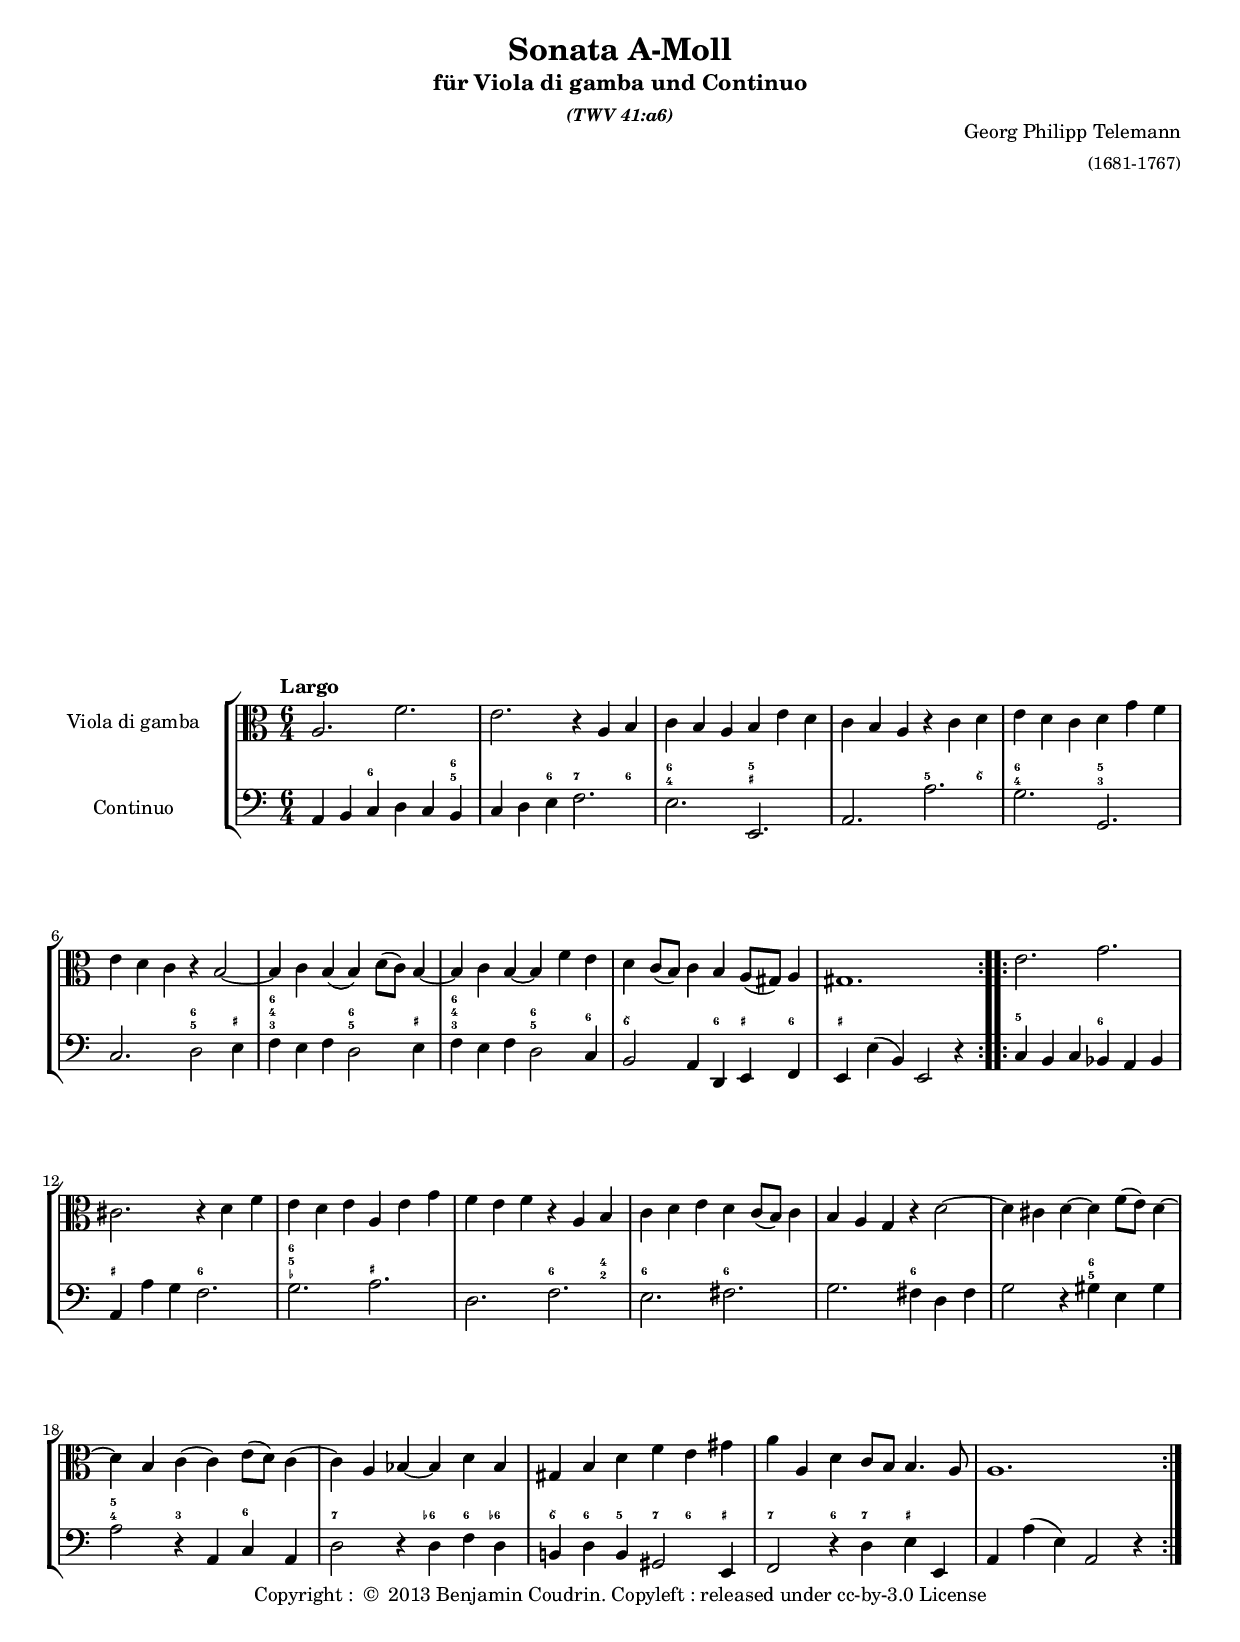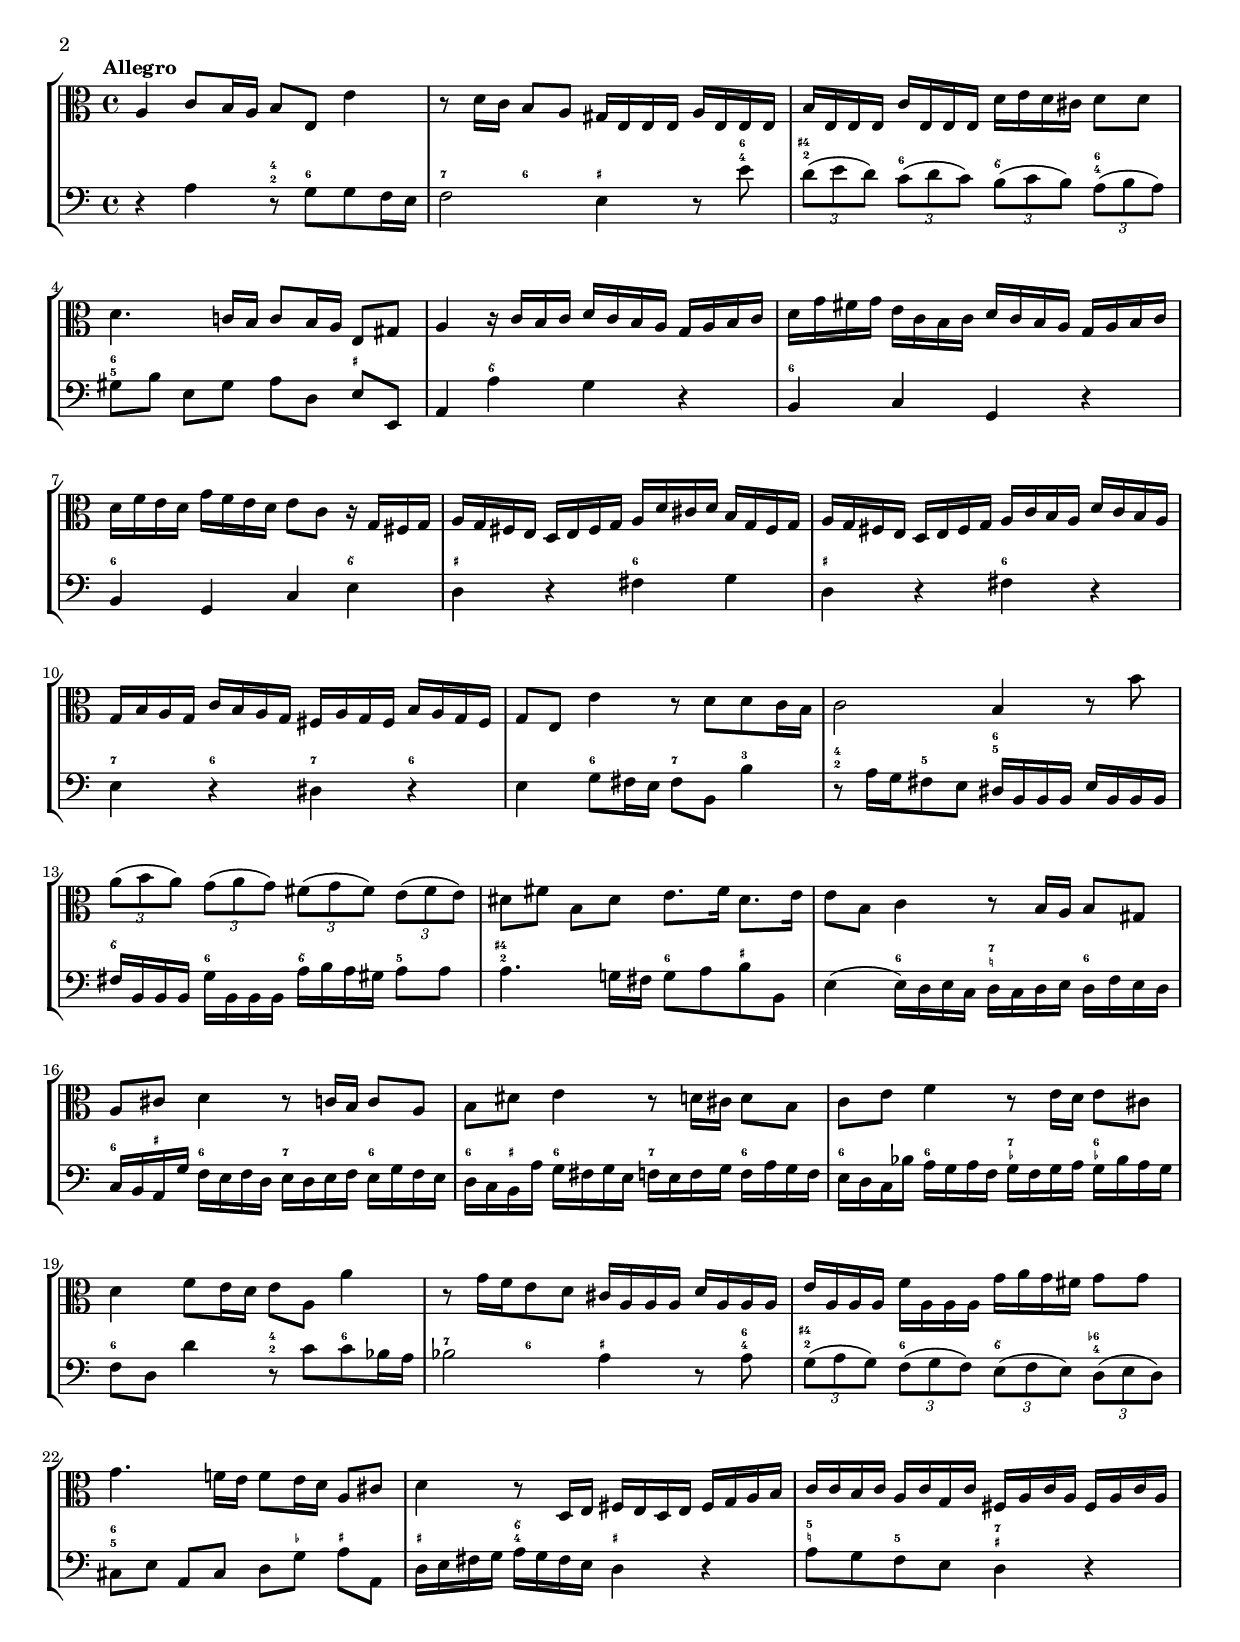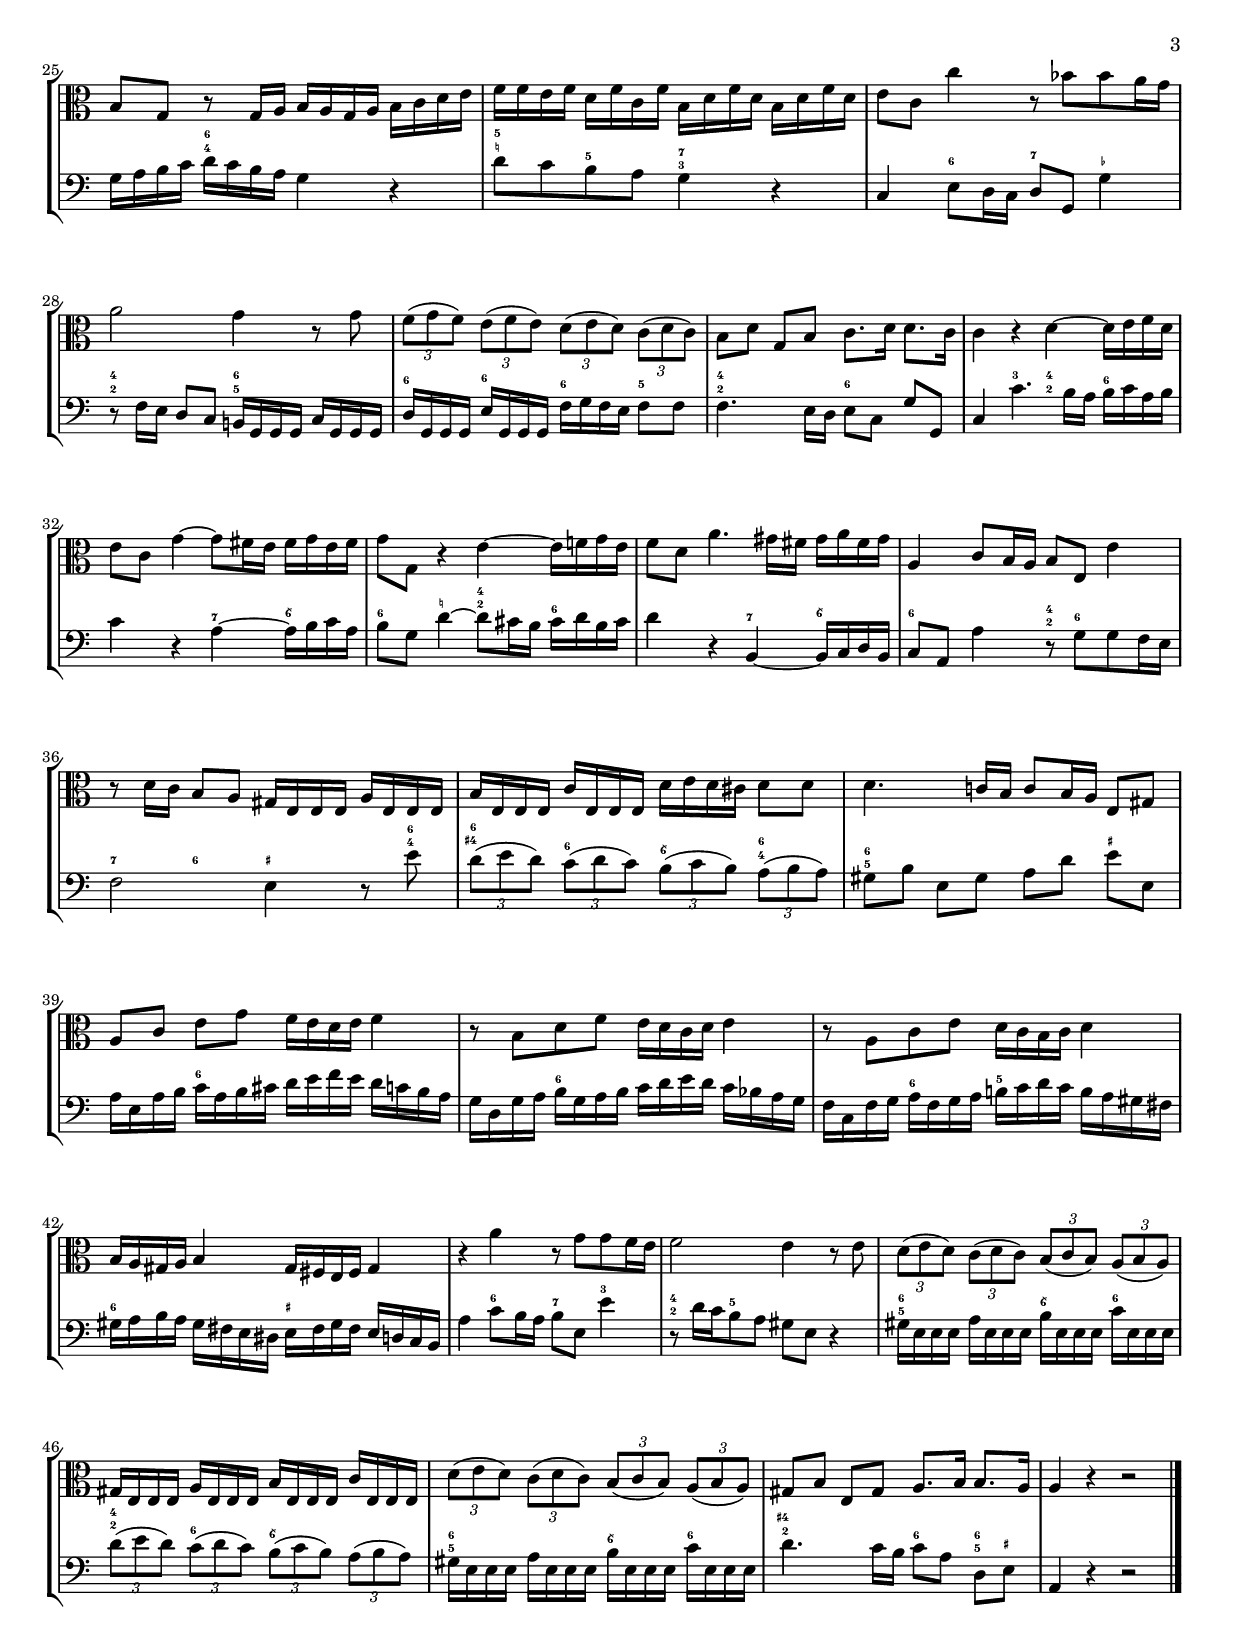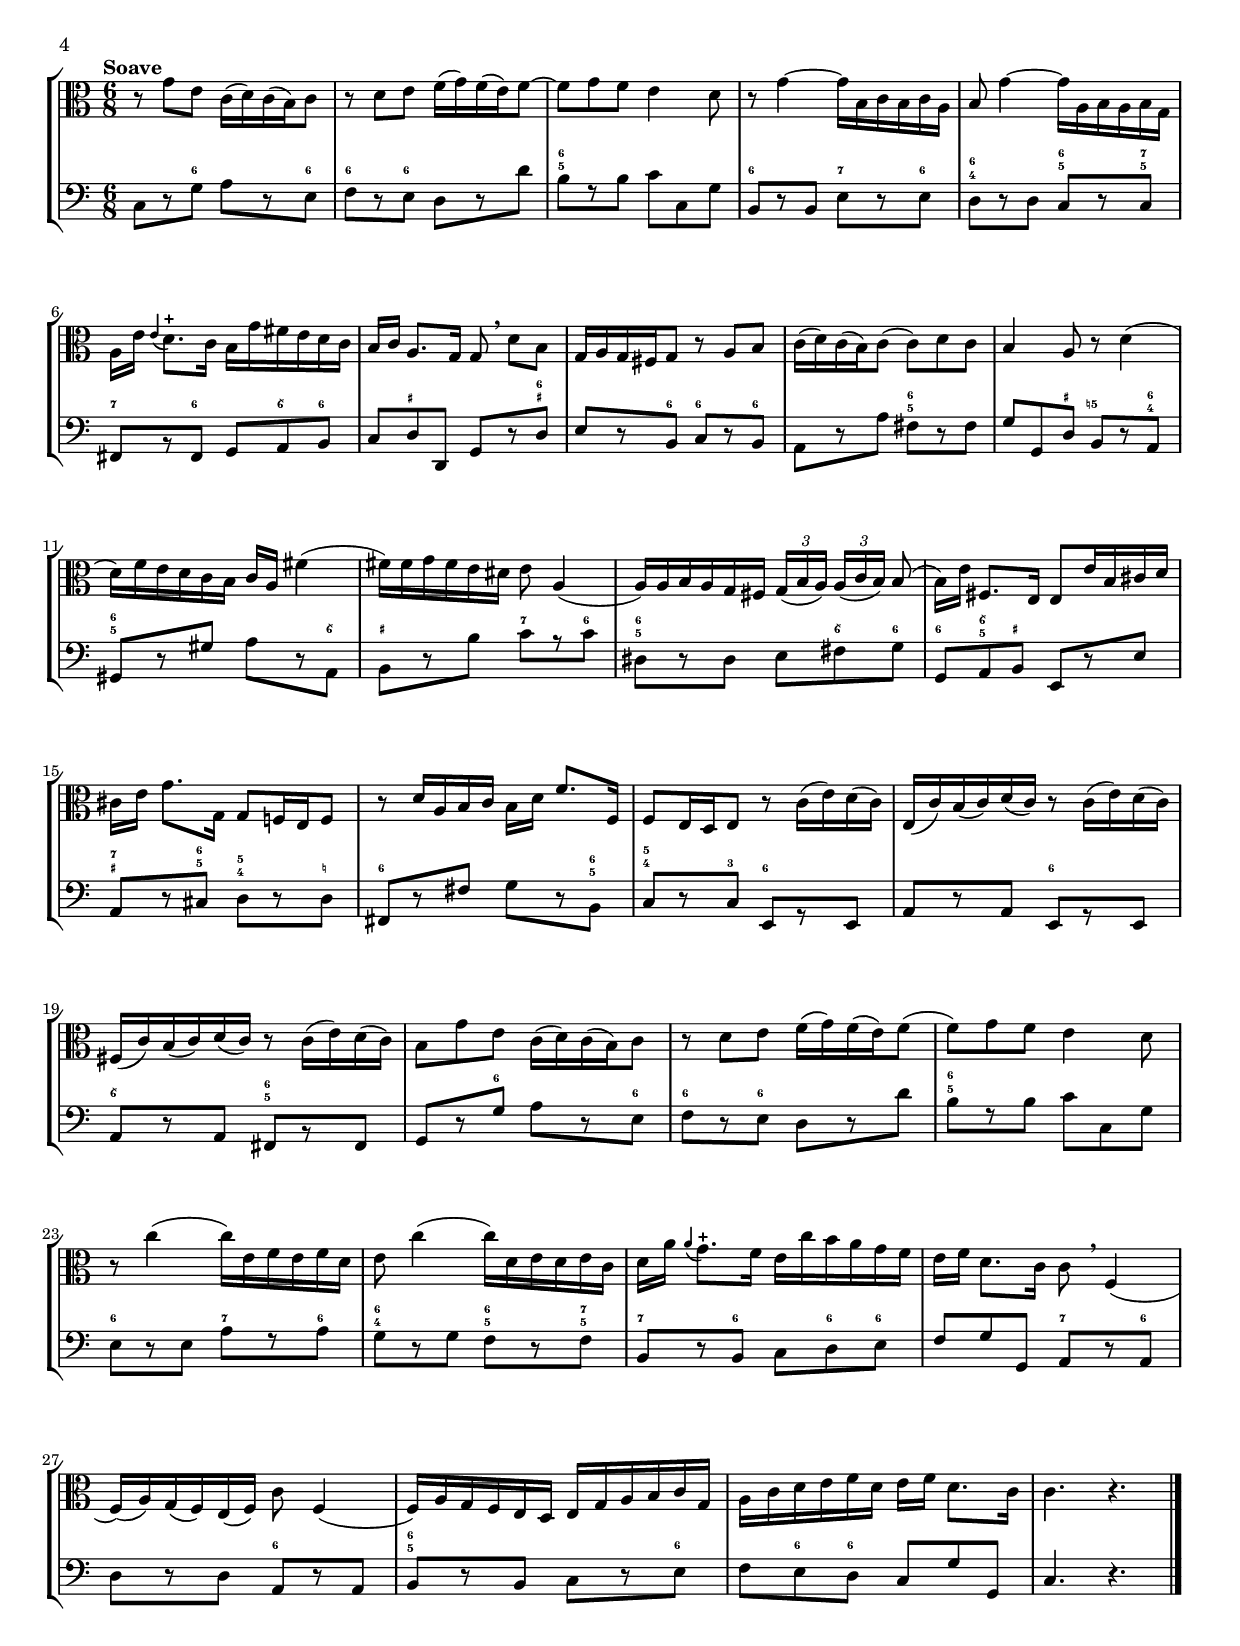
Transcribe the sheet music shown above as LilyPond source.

%%  twv41a6.ly
%%  Copyright (c) 2013 Benjamin Coudrin <benjamin.coudrin@gmail.com>
%%                All Rights Reserved
%%
%%  Copyleft :
%%  This program is free software. It comes without any warranty, to
%%  the extent permitted by applicable law. You can redistribute it
%%  and/or modify it under the terms of the Do What The Fuck You Want
%%  To Public License, Version 2, as published by Sam Hocevar. See
%%  http://sam.zoy.org/wtfpl/COPYING for more details.

\version "2.14.2"

#(set-default-paper-size "a4")
#(set-global-staff-size 17)

\paper {
  line-width    = 190\mm
  left-margin   = 10\mm
  top-margin    = 10\mm
  bottom-margin = 20\mm
  ragged-last-bottom = ##t
  ragged-bottom = ##f
  annotate-spacing = ##f
  %#(define page-breaking ly:page-turn-breaking)
}

\header {
  title = "Sonata A-Moll"
  subtitle = \markup \center-column { "für Viola di gamba und Continuo"\small \italic "(TWV 41:a6)" }
  composer =  \markup \right-column { "Georg Philipp Telemann" \small "(1681-1767)" }
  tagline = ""
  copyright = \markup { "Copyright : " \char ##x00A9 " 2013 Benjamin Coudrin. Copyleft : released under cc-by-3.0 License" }
}

\layout {
  indent = #30
  \context {
    \Staff
    \override BassFigure #'font-size = #-2
  }
}
  
\markup {
  \vspace #18
}
  
%% LARGO
\score {
  \new StaffGroup <<
    \new Staff <<
      \set Staff.instrumentName = #"Viola di gamba"
      \set Staff.shortInstrumentName = #""
      \relative c' {
        \tempo "Largo"
        \key a \minor
        \time 6/4
        \clef alto
        \repeat volta 2 {
          a2. f'
          e r4 a, b
          c b a b e d
          c b a r c d
          e d c d g f
          e d c r b2 ~
          b4 c b (b) d8 [(c)] b4 ~
          b c b ~ b f' e
          d c8 [(b)] c4 b a8 [(gis)] a4
          gis1.
        }
        \repeat volta 2 {
          e'2. g
          cis, r4 d f
          e d e a, e' g
          f e f r a, b
          c d e d c8 [(b)] c4
          b a g r d'2 ~
          d4 cis d ~ d f8 [(e)] d4 ~
          d b c (c) e8 [(d)] c4 
          (c) a bes ~ bes d bes
          gis b d f e gis
          a a, d c8 [b] b4. a8
          a1.
        }
        \pageBreak
      }
    >>
      
    \new Staff <<
      \figuremode {
        \set figuredBassAlterationDirection = #LEFT
        \set figuredBassPlusDirection = #LEFT
        \override VerticalAxisGroup #'minimum-Y-extent = #'()
        \override BassFigureAlignment #'stacking-dir = #UP
        \override FiguredBass.BassFigure #'font-size = #-2
        s2 <6>2. <6 5>4
        s2 <6>4 <7>2 <6>4
        <6 4>2. <5 _+>
        s <5>2 <6\\>4
        <6 4>2. <5 3>
        s <6 5>2 <_+>4
        <6 4 3>2. <6 5>2 <_+>4
        <6 4 3>2. <6 5>2 <6>4
        <6\\>2. <6>4 <_+> <6>
        <_+>1.
        <5>2. <6>
        <_+> <6>
        <6 5 _-> <_+>
        s <6>2 <4 2>4
        <6>2. <6>
        s <6>
        s <6 5>
        <5 4>2 <3> <6>
        <7>2. <6->4 <6> <6->
        <6\\> <6> <5> <7> <6> <_+>
        <7>2 <6>4 <7> <_+>2
        s1.
      }
    
      \set Staff.instrumentName = #"Continuo"
      \set Staff.shortInstrumentName = #""
      \relative c {
        \clef bass
        \key a \minor 
        \time 6/4
        \repeat volta 2 {
          a4 b c d c b
          c d e f2.
          e e,
          a a'
          g g,
          c d2 e4
          f e f d2 e4
          f e f d2 c4
          b2 a4 d, e f
          e e' (b) e,2 r4
        }
        \repeat volta 2 {
          c'4 b c bes a bes
          a a' g f2.
          g a
          d, f
          e fis
          g fis4 d fis
          g2 r4 gis4 e gis
          a2 r4 a, c a
          d2 r4 d f d
          b! d b gis2 e4
          f2 r4 d' e e,
          a a' (e) a,2 r4
        }
      }
    >>
  >>
}


%% ALLEGRO
\score {
  \new StaffGroup <<
    \new Staff <<
      \relative c' {
        \tempo "Allegro"
        \key a \minor
        \time 4/4
        \clef alto
        a4 c8 [b16 a] b8 [e,] e'4
        r8 d16 [c] b8 [a] gis16 [e e e] a [e e e]
        b' [e, e e] c' [e, e e] d' [e d cis] d8 [d]
        d4. c!16 [b] c8 [b16 a] e8 [gis]
        a4 r16 c [b c] d [c b a] g [a b c]
        d [g fis g] e [c b c] d [c b a] g [a b c]
        d [f e d] g [f e d] e8 [c] r16 g [fis g]
        a [g fis e] d [e fis g] a [d cis d] b [g fis g]
        a [g fis e] d [e fis g] a [c b a] d [c b a]
        g [b a g] c [b a g] fis [a g fis] b [a g fis]
        g8 [e] e'4 r8 d [d c16 b]
        c2 b4 r8 b'
        \times 2/3 {a [(b a)]} \times 2/3 {g [(a g)]} \times 2/3 {fis [(g fis)]} \times 2/3 {e [(fis e)]}
        dis8 [fis] b, [dis] e8. [fis16] dis8. [e16]
        e8 [b] c4 r8 b16 [a] b8 [gis]
        a [cis] d4 r8 c!16 [b] c8 [a]
        b [dis] e4 r8 d16 [cis] d8 [b]
        c [e] f4 r8 e16 [d] e8 [cis]
        d4 f8 [e16 d] e8 [a,] a'4
        r8 g16 [f e8 d] cis16 [a a a] d [a a a]
        e' [a, a a] f' [a, a a] g' [a g fis] g8 [g]
        g4. f!16 [e] f8 [e16 d] a8 [cis]
        d4 r8 d,16 [e] fis [e d e] fis [g a b]
        c [c b c] a [c g c] fis, [a c a] fis [a c a]
        b8 [g] r g16 [a] b [a g a] b [c d e]
        f [f e f] d [f c f] b, [d f d] b [d f d]
        e8 [c] c'4 r8 bes [bes a16 g]
        a2 g4 r8 g
        \times 2/3 {f8 [(g f)]} \times 2/3 {e8 [(f e)]} \times 2/3 {d8 [(e d)]} \times 2/3 {c8 [(d c)]} 
        b8 [d] g, [b] c8. [d16] d8. [c16]
        c4 r d ~ d16 [e f d]
        e8 [c] g'4~ g8 [fis16 e] fis [g e fis]
        g8 [g,] r4 e'~ e16 [f! g e]
        f8 [d] a'4. gis16 [fis] gis [a fis gis]
        a,4 c8 [b16 a] b8 [e,] e'4
        r8 d16 [c] b8 [a] gis16 [e e e] a [e e e]
        b' [e, e e] c' [e, e e] d' [e d cis] d8 [d]
        d4. c!16 [b] c8 [b16 a] e8 [gis]
        a [c] e [g] f16 [e d e] f4
        r8 b, [d f] e16 [d c d] e4
        r8 a, [c e] d16 [c b c] d4
        b16 [a gis a] b4 gis16 [fis e fis] gis4
        r4 a' r8 g [g f16 e]
        f2 e4 r8 e
        \times 2/3 {d8 [(e d)]} \times 2/3 {c8 [(d c)]} \times 2/3 {b8 [(c b)]} \times 2/3 {a8 [(b a)]}
        gis16 [e e e] a [e e e] b' [e, e e] c' [e, e e]
        \times 2/3 {d'8 [(e d)]} \times 2/3 {c8 [(d c)]} \times 2/3 {b8 [(c b)]} \times 2/3 {a8 [(b a)]}
        gis8 [b] e, [gis] a8. [b16] b8. [a16]
        a4 r r2
        \bar "|."
        \pageBreak
      }
    >>
     
    \new Staff <<
      \figuremode {
        \set figuredBassAlterationDirection = #LEFT
        \set figuredBassPlusDirection = #LEFT
        \override VerticalAxisGroup #'minimum-Y-extent = #'()
        \override BassFigureAlignment #'stacking-dir = #UP
        \override FiguredBass.BassFigure #'font-size = #-2
        s2 <4 2>8 <6>4.
        <7>4 <6> <_+>4. <6 4>8
        <4+ 2>4 <6> <6\\> <6 4>
        <6 5> s s <_+>
        s <6\\> s s
        <6>1
        <6>2. <6\\>4
        <_+>2 <6>
        <_+> <6>
        <7>4 <6> <7> <6>
        s <6> <7> <3>
        <4 2> <5> <6 5> s
        <6\\> <6> <6\\> <5>
        <4+ 2>2 <6>4 <_+>
        s <6> <7 _!> <6>
        <6>8 <_+> <6>4 <7> <6>
        <6>8 <_+> <6>4 <7> <6>
        <6> <6> <7 _-> <6 _->
        <6> s <4 2> <6>
        <7> <6> <_+> s8 <6 4>
        <4+ 2>4 <6> <6\\> <6- 4>
        <6 5> s4. <_->8 <_+>4
        <_+> <6\\ 4> <_+> s
        <5 _!> <5> <7 _+> s
        s <6 4> s2
        <5 _!>4 <5> <7 3> s
        s <6> <7> <_->
        <4 2>2 <6 5>
        <6>4 <6> <6> <5>
        <4 2>2 <6>
        s4 <3> <4 2> <6>
        s2 <7>4 <6\\>
        <6> <_!> <4 2> <6>
        s2 <7>4 <6\\>
        <6> s <4 2>8 <6> s4
        <7> <6> <_+> s8 <6 4>
        <6 4+>4 <6> <6\\> <6 4>
        <6 5> s s <_+>
        s <6> s2
        s4 <6> s2
        s4 <6> <5> s
        <6>2 <_+>
        s4 <6> <7> <3>
        <4 2> <5> s2
        <6 5> <6\\>4 <6>
        <4 2> <6> <6\\> s
        <6 5> s <6\\> <6>
        <4+ 2> s <6> <6 5>8 <_+>
        s1
      }      
      \relative c' {
        \clef bass
        \key a \minor
        \repeat volta 2 {
          r4 a r8 g [g f16 e]
          f2 e4 r8 e'
          \times 2/3 {d [(e d)]} \times 2/3 {c [(d c)]} \times 2/3 {b [(c b)]} \times 2/3 {a [(b a)]}
          gis8 [b] e, [gis] a [d,] e [e,]
          a4 a' g r
          b, c g r
          b g c e
          d r fis g
          d r fis r
          e r dis r
          e g8 [fis16 e] fis8 [b,] b'4
          r8 a16 [g fis8 e] dis16 [b b b] e [b b b]
          fis' [b, b b] g' [b, b b] a' [b a gis] a8 [a]
          a4. g!16 [fis] g8 [a b b,]
          e4 (e16) [d e c] d [c d e] d [f e d]
          c [b a g'] f [e f d] e [d e f] e [g f e]
          d [c b a'] g [fis g e] f [e f g] f [a g f]
          e [d c bes'] a [g a f] g [f g a] g [bes a g]
          f8 [d] d'4 r8 c [c bes16 a]
          bes2 a4 r8 a
          \times 2/3 {g8 [(a g)]} \times 2/3 {f8 [(g f)]} \times 2/3 {e8 [(f e)]} \times 2/3 {d8 [(e d)]}
          cis8 [e] a, [cis] d [g] a [a,]
          d16 [e fis g] a [g fis e] d4 r
          a'8 [g f e] d4 r
          g16 [a b c] d [c b a] g4 r
          d'8 [c b a] g4 r
          c,4 e8 [d16 c] d8 [g,] g'4
          r8 f16 [e] d8 [c] b!16 [g g g] c [g g g]
          d' [g, g g] e' [g, g g] f' [g f e] f8 [f]
          f4. e16 [d] e8 [c] g' [g,] c4 c'4. b16 [a] b [c a b]
          c4 r a~ a16 [b c a] b8 [g] d'4~ d8 [cis16 b] cis [d b cis]
          d4 r b,~ b16 [c d b]
          c8 [a] a'4 r8 g [g f16 e]
          f2 e4 r8 e'
          \times 2/3 {d8 [(e d)]} \times 2/3 {c8 [(d c)]} \times 2/3 {b8 [(c b)]} \times 2/3 {a8 [(b a)]}
          gis8 [b] e, [gis] a [d] e [e,]
          a16 [e a b] c [a b cis] d [e f e] d [c b a]
          g [d g a] b [g a b] c [d e d] c [bes a g]
          f [c f g] a [f g a] b! [c d c] b [a gis fis]
          gis [a b a] gis [fis e dis] e [fis gis fis] e [d c b]
          a'4 c8 [b16 a] b8 [e,] e'4
          r8 d16 [c b8 a] gis [e] r4
          gis16 [e e e] a [e e e] b' [e, e e] c' [e, e e]
          \times 2/3 {d'8 [(e d)]} \times 2/3 {c8 [(d c)]} \times 2/3 {b8 [(c b)]} \times 2/3 {a8 [(b a)]}
          gis16 [e e e] a [e e e] b' [e, e e] c' [e, e e]
          d'4. c16 [b] c8 [a] d, [e]
          a,4 r r2
        }
        \repeat volta 2 {
        }
      }
    >>
  >>
  \layout { indent = #0 }
}


%% SOAVE  
\score {
  \new StaffGroup <<
    \new Staff <<
      \relative c'' {
        \tempo "Soave"
        \key a \minor
        \time 6/8 
        \clef alto
        r8 g [e] c16 [(d) c (b) c8]
        r8 d [e] f16 [(g) f (e) f8~]
        f [g f] e4 d8
        r g4~ g16 [b, c b c a]
        b8 g'4~g16 [a, b a b g]
        a [e'] \appoggiatura e4 d8.\stopped [c16] b [g' fis e d c]
        b [c] a8. [g16] g8 \breathe d' [b]
        g16 [a g fis g8] r8 a [b]
        c16 [(d) c (b) c8] (c8) [d c]
        b4 a8 r d4
        (d16) [f e d c b] c [a] fis'4
        (fis16) [fis g fis e dis] e8 a,4
        (a16) [a b a g fis] \times 2/3 {g16 [(b a)]} \times 2/3 {a16 [(c b)]} b8
        (b16) [e] fis,8. e16 e8 [e'16 b cis d]
        cis [e] g8. [g,16] g8 [f!16 e f8]
        r8 d'16 [a b c] b [d] f8. f,16
        f8 [e16 d e8] r c'16 [(e) d (c)]
        e, [(c') b (c) d (c)] r8 c16 [(e) d (c)]
        fis, [(c') b (c) d (c)] r8 c16 [(e) d (c)]
        b8 [g' e] c16 [(d) c (b) c8]
        r d [e] f16 [(g) f (e) f8]
        (f) [g f] e4 d8
        r8 c'4 (c16) [e, f e f d]
        e8 c'4 (c16) [d, e d e c]
        d [a'] \appoggiatura a4 g8.\stopped [f16] e [c' b a g f]
        e [f] d8. [c16] c8 \breathe f,4
        (f16) [(a) g (f) e (f)] c'8 f,4
        (f16) [a g f e d] e [g a b c g]
        a [c d e f d] e [f] d8. [c16]
        c4. r
        \bar "|."
        \pageBreak
      }
    >>
      
    \new Staff <<
      \figuremode {
        \set figuredBassAlterationDirection = #LEFT
        \set figuredBassPlusDirection = #LEFT
        \override VerticalAxisGroup #'minimum-Y-extent = #'()
        \override BassFigureAlignment #'stacking-dir = #UP
        \override FiguredBass.BassFigure #'font-size = #-2
        s4 <6>8 s4 <6>8
        <6> s <6> s4.
        <6 5> s
        <6> <7>4 <6>8
        <6 4>4. <6 5>4 <7 5>8
        <7>4 <6> <6\\>8 <6>
        s <_+> s4. <6 _+>8
        s4 <6>8 <6> s <6>
        s4. <6 5>
        s4 <_+>8 <5!> s <6 4>
        <6 5> s2 <6\\>8
        <_+>4. <7>4 <6>8
        <6 5> s4. <6\\>8 <6>
        <6> <6\\ 5> <_+> s4.
        <7 _+>4 <6 5>8 <5 4> s <_!>
        <6>s2 <6 5>8
        <5 4> s <3> <6>4.
        s <6>
        <6\\> <6 5>
        s4 <6>8 s4 <6>8
        <6> s <6> s4.
        <6 5> s
        <6> <7>4 <6>8
        <6 4>4. <6 5>4 <7 5>8
        <7>4 <6> <6>8 <6>
        s4. <7>4 <6>8
        s4. <6>
        <6 5> s4 <6>8
        s <6> <6> s4.
        s s
      }
      
      \relative c {
        \key a \minor
        \clef bass
        \time 6/8
        c8 [r g'] a [r e]
        f [r e] d [r d']
        b [r b] c [c, g']
        b, [r b] e [r e]
        d [r d] c [r c]
        fis, [r fis] g [a b]
        c [d d,] g [r d']
        e [r b] c [r b]
        a [r a'] fis [r fis]
        g [g, d'] b [r a]
        gis [r gis'] a [r a,]
        b [r b'] c [r c]
        dis, [r dis] e [fis g]
        g, [a b] e, [r e']
        a, [r cis] d [r d]
        fis, [r fis'] g [r b,]
        c [r c] e, [r e]
        a [r a] e [r e]
        a [r a] fis [r fis]
        g [r g'] a [r e]
        f [r e] d [r d']
        b [r b] c [c, g']
        e [r e] a [r a]
        g [r g] f [r f]
        b, [r b] c [d e]
        f [g g,] a [r a]
        d [r d] a [r a]
        b [r b] c [r e]
        f [e d] c [g' g,]
        c4. r
      }
    >>
  >>
  \layout { indent = #0 }
}


%% ALLEGRO
\score {
  \new StaffGroup <<
    \new Staff <<
      \relative c' {
        \tempo "Allegro"
        \time 2/4 
        \key a \minor
        \clef alto
        \partial 8 e8
        \repeat volta 2 {
          a,8 [c] b [a16 gis]
        }
        \repeat volta 2 {
        }
      }
    >>
    
    \new Staff <<
      \figuremode {
        \set figuredBassAlterationDirection = #LEFT
        \set figuredBassPlusDirection = #LEFT
        \override VerticalAxisGroup #'minimum-Y-extent = #'()
        \override BassFigureAlignment #'stacking-dir = #UP
        \override FiguredBass.BassFigure #'font-size = #-2
        <6>8
        s4 <6>8 <_+>
      }
      
      \relative c' {
        \clef bass
        \key a \minor
        \time 2/4
        \partial 8 gis8
        \repeat volta 2 {
          a4 d,8 [e]
        }
        \repeat volta 2 {
        }
      }
    >>
  >>
  \layout { indent = #0 }
}

